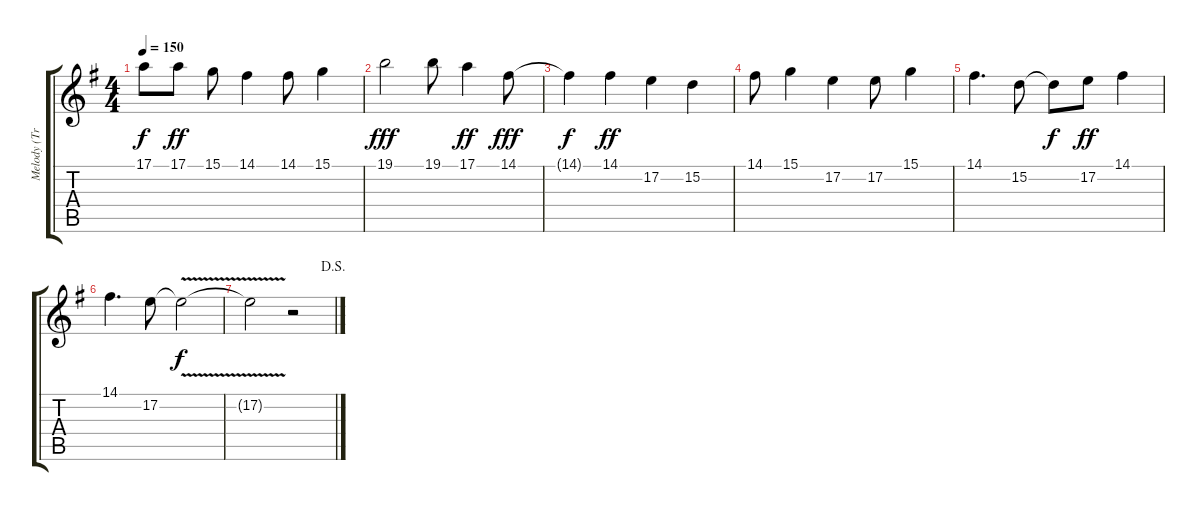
\track ("Melody (Trumpet)" "Melody (Tr") {instrument trumpet}
\staff {score tabs}
\tuning (E4 B3 G3 D3 A2 E2) {hide}
\ts (4 4)
\tempo 150
\clef g2
\ks eminor
17.1{t}.8{dy f} 17.1.8{dy ff} 15.1.8 14.1.4 14.1.8 15.1.4 |
19.1.2{dy fff} 19.1.8 17.1.4{dy ff} 14.1.8{dy fff} |
14.1{t}.4{dy f} 14.1.4{dy ff} 17.2.4 15.2.4 |
14.1.8 15.1.4 17.2.4 17.2.8 15.1.4 |
14.1.4{d} 15.2.8 15.2{t}.8{dy f} 17.2.8{dy ff} 14.1.4 |
14.1.4{d} 17.2.8 17.2{v t}.2{dy f} |
\jump dalsegno
17.2{t}.2 r.2
